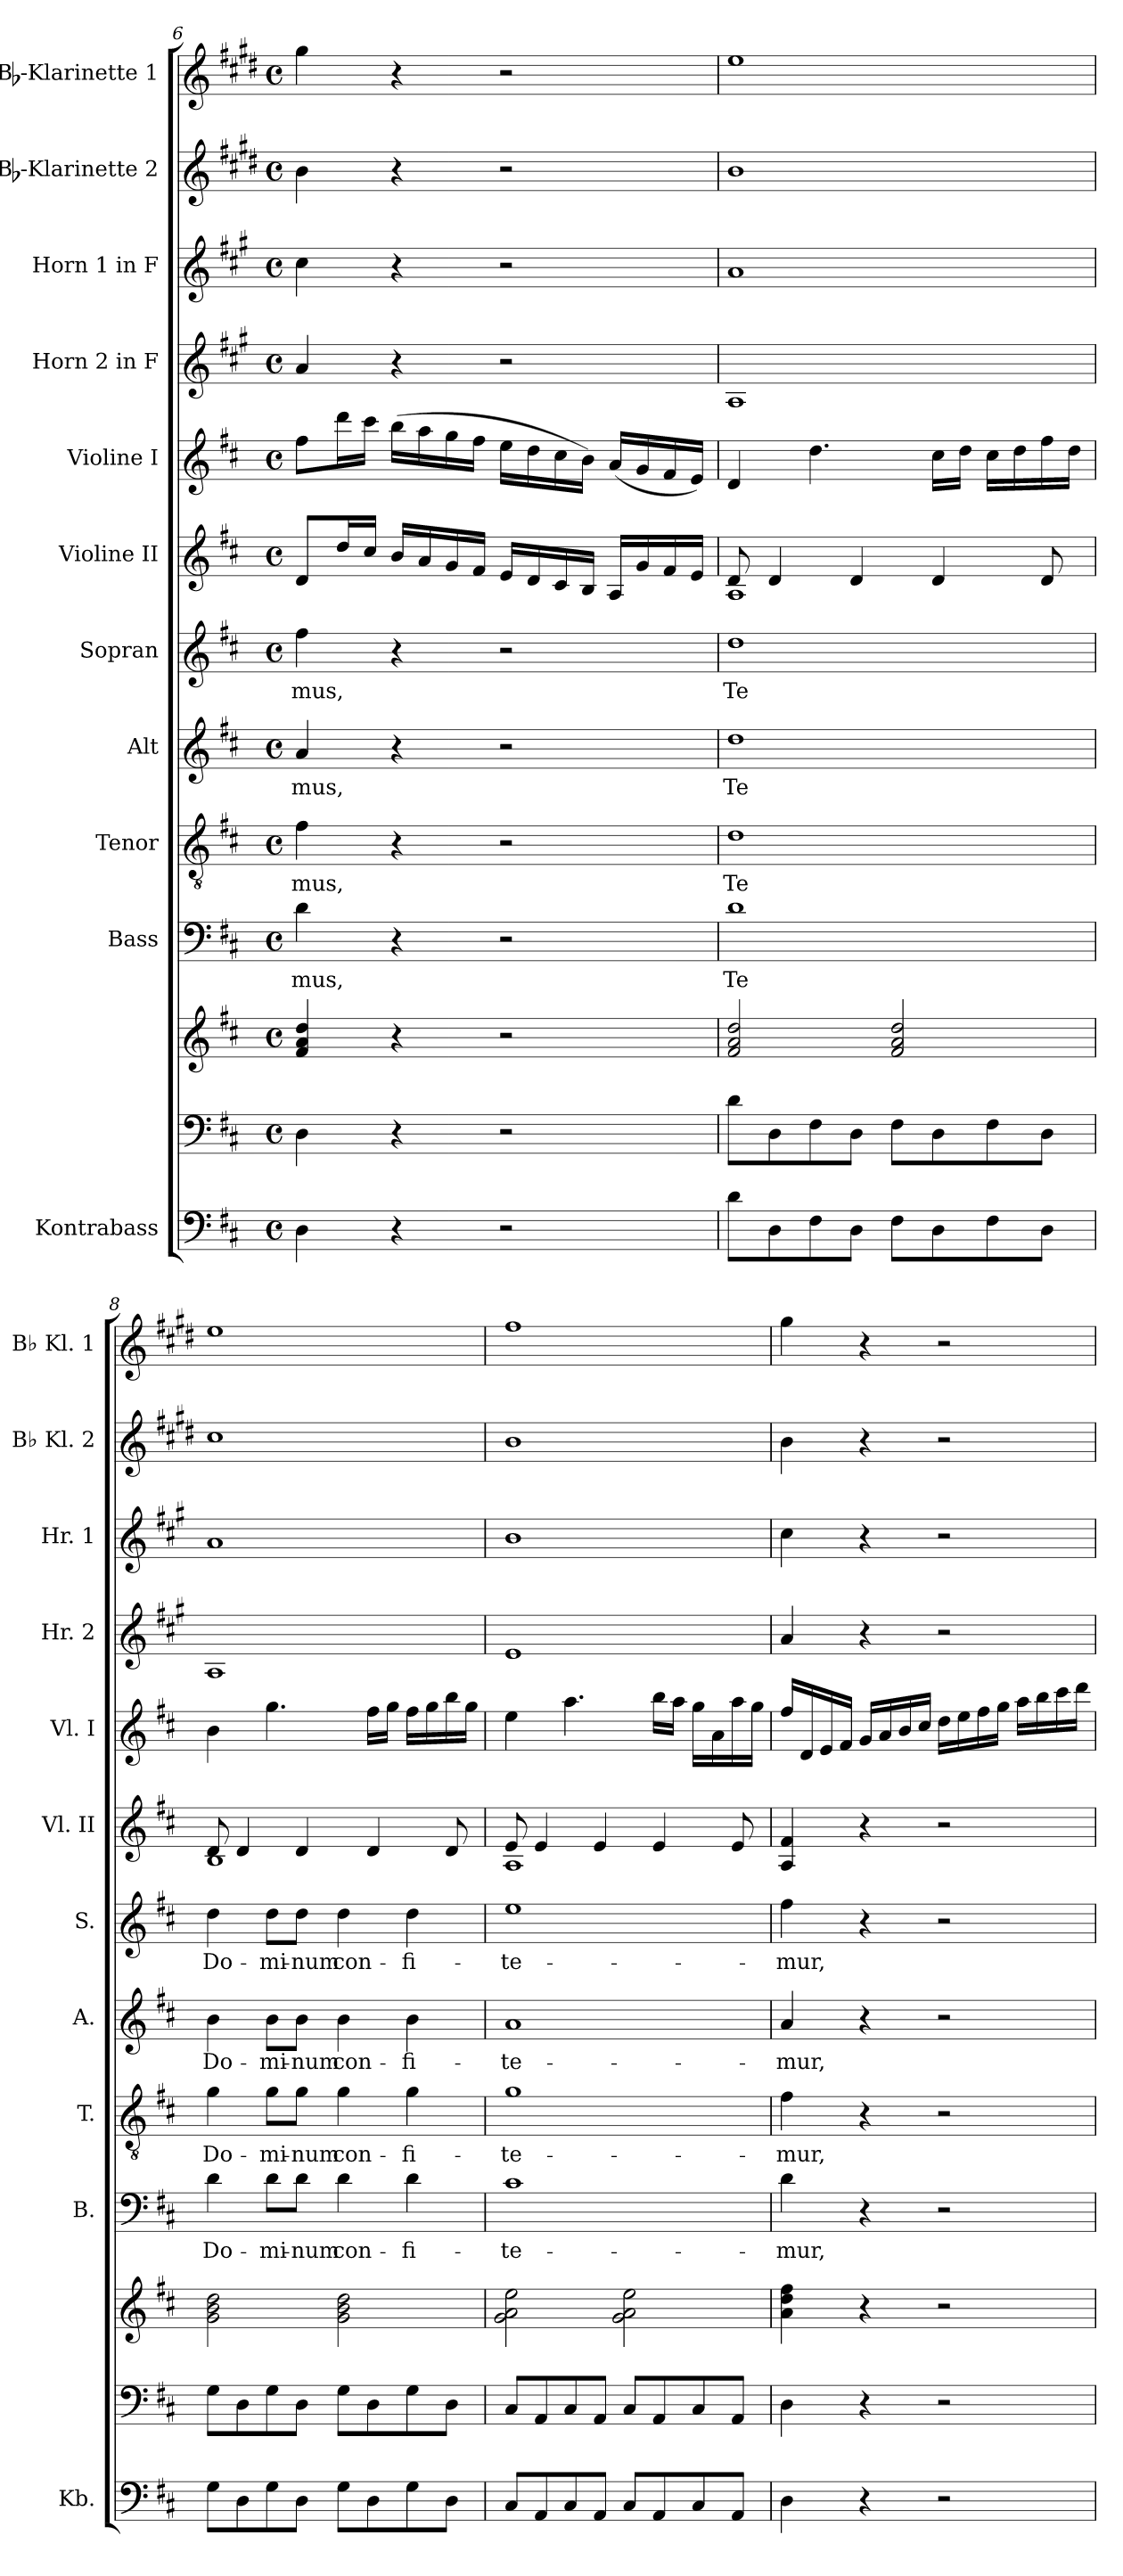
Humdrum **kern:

**kern	**kern	**kern	**kern	**text	**kern	**text	**kern	**text	**kern	**text	**kern	**kern	**kern	**kern	**kern	**kern
*part12	*part11	*part11	*part10	*part10	*part9	*part9	*part8	*part8	*part7	*part7	*part6	*part5	*part4	*part3	*part2	*part1
*staff13	*staff12	*staff11	*staff10	*staff10	*staff9	*staff9	*staff8	*staff8	*staff7	*staff7	*staff6	*staff5	*staff4	*staff3	*staff2	*staff1
*I"Kontrabass	*	*	*I"Bass	*	*I"Tenor	*	*I"Alt	*	*I"Sopran	*	*I"Violine II	*I"Violine I	*I"Horn 2 in F	*I"Horn 1 in F	*I"Bb-Klarinette 2	*I"Bb-Klarinette 1
*I'Kb.	*	*	*I'B.	*	*I'T.	*	*I'A.	*	*I'S.	*	*I'Vl. II	*I'Vl. I	*I'Hr. 2	*I'Hr. 1	*I'Bb Kl. 2	*I'Bb Kl. 1
!!LO:PB:g=z
*clefF4	*clefF4	*clefG2	*clefF4	*	*clefGv2	*	*clefG2	*	*clefG2	*	*clefG2	*clefG2	*clefG2	*clefG2	*clefG2	*clefG2
*ITrd7c12	*	*	*	*	*	*	*	*	*	*	*	*	*ITrd4c7	*ITrd4c7	*ITrd1c2	*ITrd1c2
*k[f#c#]	*k[f#c#]	*k[f#c#]	*k[f#c#]	*	*k[f#c#]	*	*k[f#c#]	*	*k[f#c#]	*	*k[f#c#]	*k[f#c#]	*k[f#c#]	*k[f#c#]	*k[f#c#]	*k[f#c#]
*D:	*D:	*D:	*D:	*	*D:	*	*D:	*	*D:	*	*D:	*D:	*D:	*D:	*D:	*D:
*M4/4	*M4/4	*M4/4	*M4/4	*	*M4/4	*	*M4/4	*	*M4/4	*	*M4/4	*M4/4	*M4/4	*M4/4	*M4/4	*M4/4
*met(c)	*met(c)	*met(c)	*met(c)	*	*met(c)	*	*met(c)	*	*met(c)	*	*met(c)	*met(c)	*met(c)	*met(c)	*met(c)	*met(c)
=6	=6	=6	=6	=6	=6	=6	=6	=6	=6	=6	=6	=6	=6	=6	=6	=6
!	!	!	!	!LO:LY:b	!	!LO:LY:b	!	!LO:LY:b	!	!LO:LY:b	!	!	!	!	!	!
4DD\	4D\	4f#/ 4a/ 4dd/	4d\	-mus,	4f#\	-mus,	4a/	-mus,	4ff#\	-mus,	8d/L	8ff#\L	4d/	4f#\	4a\	4ff#\
.	.	.	.	.	.	.	.	.	.	.	16dd/L	16ddd\L	.	.	.	.
.	.	.	.	.	.	.	.	.	.	.	16cc#/JJ	16ccc#\JJ	.	.	.	.
4r	4r	4r	4r	.	4r	.	4r	.	4r	.	16b/LL	(>16bb\LL	4r	4r	4r	4r
.	.	.	.	.	.	.	.	.	.	.	16a/	16aa\	.	.	.	.
.	.	.	.	.	.	.	.	.	.	.	16g/	16gg\	.	.	.	.
.	.	.	.	.	.	.	.	.	.	.	16f#/JJ	16ff#\JJ	.	.	.	.
2r	2r	2r	2r	.	2r	.	2r	.	2r	.	16e/LL	16ee\LL	2r	2r	2r	2r
.	.	.	.	.	.	.	.	.	.	.	16d/	16dd\	.	.	.	.
.	.	.	.	.	.	.	.	.	.	.	16c#/	16cc#\	.	.	.	.
.	.	.	.	.	.	.	.	.	.	.	16B/JJ	16b\JJ)	.	.	.	.
.	.	.	.	.	.	.	.	.	.	.	16A/LL	(<16a/LL	.	.	.	.
.	.	.	.	.	.	.	.	.	.	.	16g/	16g/	.	.	.	.
.	.	.	.	.	.	.	.	.	.	.	16f#/	16f#/	.	.	.	.
.	.	.	.	.	.	.	.	.	.	.	16e/JJ	16e/JJ)	.	.	.	.
=7	=7	=7	=7	=7	=7	=7	=7	=7	=7	=7	=7	=7	=7	=7	=7	=7
!	!	!	!	!LO:LY:b	!	!LO:LY:b	!	!LO:LY:b	!	!LO:LY:b	!	!	!	!	!	!
*	*	*	*	*	*	*	*	*	*	*	*^	*	*	*	*	*
8D\L	8d\L	2f#/ 2a/ 2dd/	1d	Te	1d	Te	1dd	Te	1dd	Te	8d/	1A	4d/	1D	1d	1a	1dd
8DD\	8D\	.	.	.	.	.	.	.	.	.	4d/	.	.	.	.	.	.
8FF#\	8F#\	.	.	.	.	.	.	.	.	.	.	.	4.dd\	.	.	.	.
8DD\J	8D\J	.	.	.	.	.	.	.	.	.	4d/	.	.	.	.	.	.
8FF#\L	8F#\L	2f#/ 2a/ 2dd/	.	.	.	.	.	.	.	.	.	.	.	.	.	.	.
8DD\	8D\	.	.	.	.	.	.	.	.	.	4d/	.	16cc#\LL	.	.	.	.
.	.	.	.	.	.	.	.	.	.	.	.	.	16dd\JJ	.	.	.	.
8FF#\	8F#\	.	.	.	.	.	.	.	.	.	.	.	16cc#\LL	.	.	.	.
.	.	.	.	.	.	.	.	.	.	.	.	.	16dd\	.	.	.	.
8DD\J	8D\J	.	.	.	.	.	.	.	.	.	8d/	.	16ff#\	.	.	.	.
.	.	.	.	.	.	.	.	.	.	.	.	.	16dd\JJ	.	.	.	.
=8	=8	=8	=8	=8	=8	=8	=8	=8	=8	=8	=8	=8	=8	=8	=8	=8	=8
!	!	!	!	!LO:LY:b	!	!LO:LY:b	!	!LO:LY:b	!	!LO:LY:b	!	!	!	!	!	!	!
8GG\L	8G\L	2g\ 2b\ 2dd\	4d\	Do-	4g\	Do-	4b\	Do-	4dd\	Do-	8d/	1B	4b\	1D	1d	1b	1dd
8DD\	8D\	.	.	.	.	.	.	.	.	.	4d/	.	.	.	.	.	.
!	!	!	!	!LO:LY:b	!	!LO:LY:b	!	!LO:LY:b	!	!LO:LY:b	!	!	!	!	!	!	!
8GG\	8G\	.	8d\L	-mi-	8g\L	-mi-	8b\L	-mi-	8dd\L	-mi-	.	.	4.gg\	.	.	.	.
!	!	!	!	!LO:LY:b	!	!LO:LY:b	!	!LO:LY:b	!	!LO:LY:b	!	!	!	!	!	!	!
8DD\J	8D\J	.	8d\J	-num	8g\J	-num	8b\J	-num	8dd\J	-num	4d/	.	.	.	.	.	.
!	!	!	!	!LO:LY:b	!	!LO:LY:b	!	!LO:LY:b	!	!LO:LY:b	!	!	!	!	!	!	!
8GG\L	8G\L	2g\ 2b\ 2dd\	4d\	con-	4g\	con-	4b\	con-	4dd\	con-	.	.	.	.	.	.	.
8DD\	8D\	.	.	.	.	.	.	.	.	.	4d/	.	16ff#\LL	.	.	.	.
.	.	.	.	.	.	.	.	.	.	.	.	.	16gg\JJ	.	.	.	.
!	!	!	!	!LO:LY:b	!	!LO:LY:b	!	!LO:LY:b	!	!LO:LY:b	!	!	!	!	!	!	!
8GG\	8G\	.	4d\	-fi-	4g\	-fi-	4b\	-fi-	4dd\	-fi-	.	.	16ff#\LL	.	.	.	.
.	.	.	.	.	.	.	.	.	.	.	.	.	16gg\	.	.	.	.
8DD\J	8D\J	.	.	.	.	.	.	.	.	.	8d/	.	16bb\	.	.	.	.
.	.	.	.	.	.	.	.	.	.	.	.	.	16gg\JJ	.	.	.	.
=9	=9	=9	=9	=9	=9	=9	=9	=9	=9	=9	=9	=9	=9	=9	=9	=9	=9
!	!	!	!	!LO:LY:b	!	!LO:LY:b	!	!LO:LY:b	!	!LO:LY:b	!	!	!	!	!	!	!
8CC#/L	8C#/L	2g\ 2a\ 2ee\	1c#	-te-	1g	-te-	1a	-te-	1ee	-te-	8e/	1A	4ee\	1A	1e	1a	1ee
8AAA/	8AA/	.	.	.	.	.	.	.	.	.	4e/	.	.	.	.	.	.
8CC#/	8C#/	.	.	.	.	.	.	.	.	.	.	.	4.aa\	.	.	.	.
8AAA/J	8AA/J	.	.	.	.	.	.	.	.	.	4e/	.	.	.	.	.	.
8CC#/L	8C#/L	2g\ 2a\ 2ee\	.	.	.	.	.	.	.	.	.	.	.	.	.	.	.
8AAA/	8AA/	.	.	.	.	.	.	.	.	.	4e/	.	16bb\LL	.	.	.	.
.	.	.	.	.	.	.	.	.	.	.	.	.	16aa\JJ	.	.	.	.
8CC#/	8C#/	.	.	.	.	.	.	.	.	.	.	.	16gg\LL	.	.	.	.
.	.	.	.	.	.	.	.	.	.	.	.	.	16a\	.	.	.	.
8AAA/J	8AA/J	.	.	.	.	.	.	.	.	.	8e/	.	16aa\	.	.	.	.
.	.	.	.	.	.	.	.	.	.	.	.	.	16gg\JJ	.	.	.	.
*	*	*	*	*	*	*	*	*	*	*	*v	*v	*	*	*	*	*
!!LO:PB:g=z
=10	=10	=10	=10	=10	=10	=10	=10	=10	=10	=10	=10	=10	=10	=10	=10	=10
!	!	!	!	!LO:LY:b	!	!LO:LY:b	!	!LO:LY:b	!	!LO:LY:b	!	!	!	!	!	!
4DD\	4D\	4a\ 4dd\ 4ff#\	4d\	-mur,	4f#\	-mur,	4a/	-mur,	4ff#\	-mur,	4A/ 4f#/	16ff#/LL	4d/	4f#\	4a\	4ff#\
.	.	.	.	.	.	.	.	.	.	.	.	16d/	.	.	.	.
.	.	.	.	.	.	.	.	.	.	.	.	16e/	.	.	.	.
.	.	.	.	.	.	.	.	.	.	.	.	16f#/JJ	.	.	.	.
4r	4r	4r	4r	.	4r	.	4r	.	4r	.	4r	16g/LL	4r	4r	4r	4r
.	.	.	.	.	.	.	.	.	.	.	.	16a/	.	.	.	.
.	.	.	.	.	.	.	.	.	.	.	.	16b/	.	.	.	.
.	.	.	.	.	.	.	.	.	.	.	.	16cc#/JJ	.	.	.	.
2r	2r	2r	2r	.	2r	.	2r	.	2r	.	2r	16dd\LL	2r	2r	2r	2r
.	.	.	.	.	.	.	.	.	.	.	.	16ee\	.	.	.	.
.	.	.	.	.	.	.	.	.	.	.	.	16ff#\	.	.	.	.
.	.	.	.	.	.	.	.	.	.	.	.	16gg\JJ	.	.	.	.
.	.	.	.	.	.	.	.	.	.	.	.	16aa\LL	.	.	.	.
.	.	.	.	.	.	.	.	.	.	.	.	16bb\	.	.	.	.
.	.	.	.	.	.	.	.	.	.	.	.	16ccc#\	.	.	.	.
.	.	.	.	.	.	.	.	.	.	.	.	16ddd\JJ	.	.	.	.
=	=	=	=	=	=	=	=	=	=	=	=	=	=	=	=	=
*-	*-	*-	*-	*-	*-	*-	*-	*-	*-	*-	*-	*-	*-	*-	*-	*-
